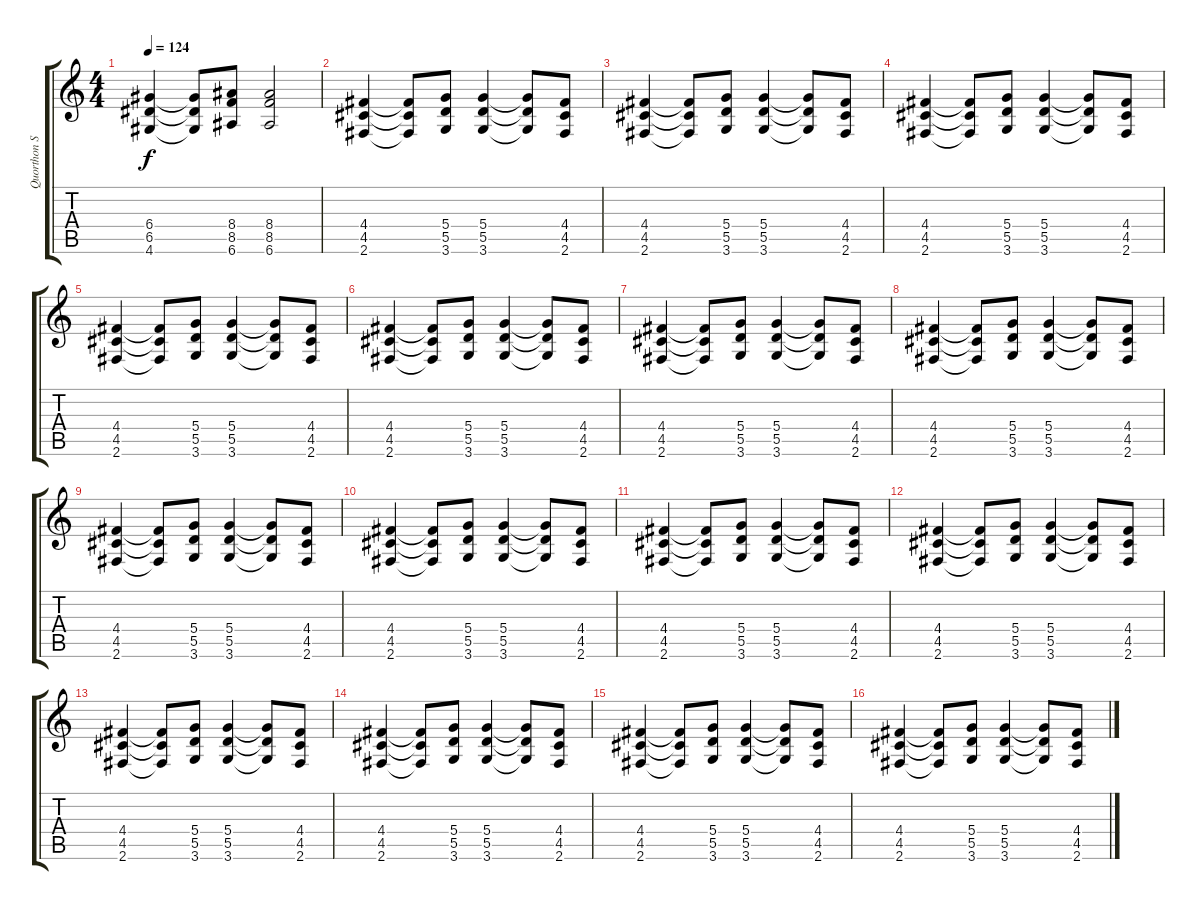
\track ("Quorthon Seth" "Quorthon S") {instrument distortionguitar}
\staff {score tabs}
\tuning (E4 B3 G3 D3 A2 E2) {hide}
\ts (4 4)
\tempo 124
\clef g2
\ks c
(6.4 6.5 4.6).4{dy f} (6.4{t} 6.5{t} 4.6{t}).8 (8.4 8.5 6.6).8 (8.4 8.5 6.6).2 |
(4.4 4.5 2.6).4 (4.4{t} 4.5{t} 2.6{t}).8 (5.4 5.5 3.6).8 (5.4 5.5 3.6).4 (5.4{t} 5.5{t} 3.6{t}).8 (4.4 4.5 2.6).8 |
(4.4 4.5 2.6).4 (4.4{t} 4.5{t} 2.6{t}).8 (5.4 5.5 3.6).8 (5.4 5.5 3.6).4 (5.4{t} 5.5{t} 3.6{t}).8 (4.4 4.5 2.6).8 |
(4.4 4.5 2.6).4 (4.4{t} 4.5{t} 2.6{t}).8 (5.4 5.5 3.6).8 (5.4 5.5 3.6).4 (5.4{t} 5.5{t} 3.6{t}).8 (4.4 4.5 2.6).8 |
(4.4 4.5 2.6).4 (4.4{t} 4.5{t} 2.6{t}).8 (5.4 5.5 3.6).8 (5.4 5.5 3.6).4 (5.4{t} 5.5{t} 3.6{t}).8 (4.4 4.5 2.6).8 |
(4.4 4.5 2.6).4 (4.4{t} 4.5{t} 2.6{t}).8 (5.4 5.5 3.6).8 (5.4 5.5 3.6).4 (5.4{t} 5.5{t} 3.6{t}).8 (4.4 4.5 2.6).8 |
(4.4 4.5 2.6).4 (4.4{t} 4.5{t} 2.6{t}).8 (5.4 5.5 3.6).8 (5.4 5.5 3.6).4 (5.4{t} 5.5{t} 3.6{t}).8 (4.4 4.5 2.6).8 |
(4.4 4.5 2.6).4 (4.4{t} 4.5{t} 2.6{t}).8 (5.4 5.5 3.6).8 (5.4 5.5 3.6).4 (5.4{t} 5.5{t} 3.6{t}).8 (4.4 4.5 2.6).8 |
(4.4 4.5 2.6).4 (4.4{t} 4.5{t} 2.6{t}).8 (5.4 5.5 3.6).8 (5.4 5.5 3.6).4 (5.4{t} 5.5{t} 3.6{t}).8 (4.4 4.5 2.6).8 |
(4.4 4.5 2.6).4 (4.4{t} 4.5{t} 2.6{t}).8 (5.4 5.5 3.6).8 (5.4 5.5 3.6).4 (5.4{t} 5.5{t} 3.6{t}).8 (4.4 4.5 2.6).8 |
(4.4 4.5 2.6).4 (4.4{t} 4.5{t} 2.6{t}).8 (5.4 5.5 3.6).8 (5.4 5.5 3.6).4 (5.4{t} 5.5{t} 3.6{t}).8 (4.4 4.5 2.6).8 |
(4.4 4.5 2.6).4 (4.4{t} 4.5{t} 2.6{t}).8 (5.4 5.5 3.6).8 (5.4 5.5 3.6).4 (5.4{t} 5.5{t} 3.6{t}).8 (4.4 4.5 2.6).8 |
(4.4 4.5 2.6).4 (4.4{t} 4.5{t} 2.6{t}).8 (5.4 5.5 3.6).8 (5.4 5.5 3.6).4 (5.4{t} 5.5{t} 3.6{t}).8 (4.4 4.5 2.6).8 |
(4.4 4.5 2.6).4 (4.4{t} 4.5{t} 2.6{t}).8 (5.4 5.5 3.6).8 (5.4 5.5 3.6).4 (5.4{t} 5.5{t} 3.6{t}).8 (4.4 4.5 2.6).8 |
(4.4 4.5 2.6).4 (4.4{t} 4.5{t} 2.6{t}).8 (5.4 5.5 3.6).8 (5.4 5.5 3.6).4 (5.4{t} 5.5{t} 3.6{t}).8 (4.4 4.5 2.6).8 |
(4.4 4.5 2.6).4 (4.4{t} 4.5{t} 2.6{t}).8 (5.4 5.5 3.6).8 (5.4 5.5 3.6).4 (5.4{t} 5.5{t} 3.6{t}).8 (4.4 4.5 2.6).8
